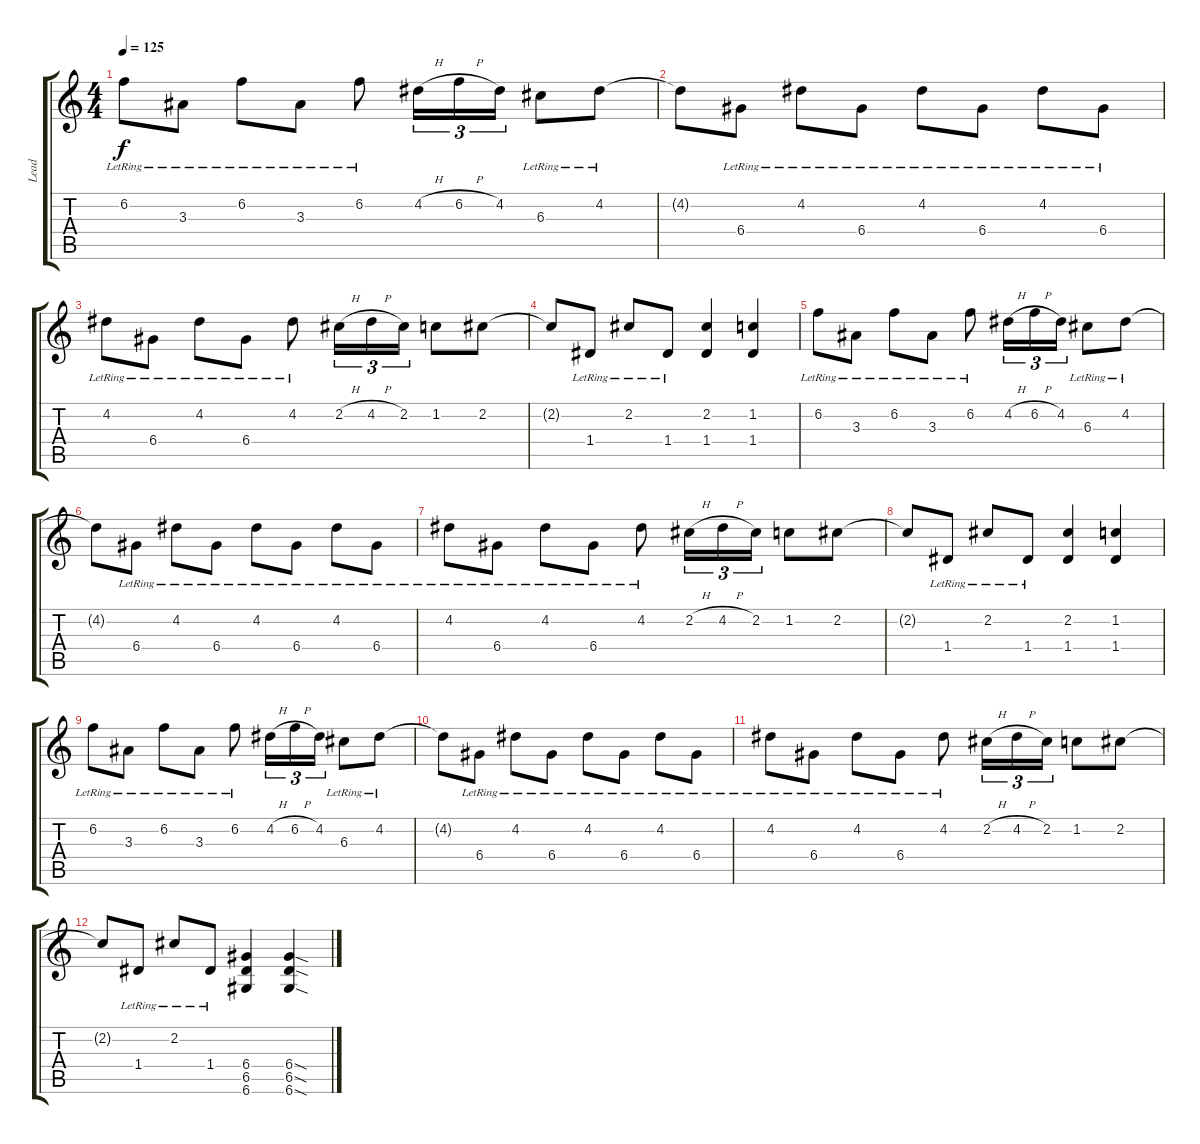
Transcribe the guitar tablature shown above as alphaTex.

\track ("Lead" "Lead") {instrument distortionguitar}
\staff {score tabs}
\tuning (E4 B3 G3 D3 A2 D2) {hide}
\ts (4 4)
\tempo 125
\clef g2
\ks c
6.2{lr}.8{dy f} 3.3{lr}.8 6.2{lr}.8 3.3{lr}.8 6.2{lr}.8 4.2{h}.16{tu (3 2)} 6.2{h}.16{tu (3 2)} 4.2.16{tu (3 2)} 6.3{lr}.8 4.2{lr}.8 |
4.2{t}.8 6.4{lr}.8 4.2{lr}.8 6.4{lr}.8 4.2{lr}.8 6.4{lr}.8 4.2{lr}.8 6.4{lr}.8 |
4.2{lr}.8 6.4{lr}.8 4.2{lr}.8 6.4{lr}.8 4.2{lr}.8 2.2{h}.16{tu (3 2)} 4.2{h}.16{tu (3 2)} 2.2.16{tu (3 2)} 1.2.8 2.2.8 |
2.2{t}.8 1.4{lr}.8 2.2{lr}.8 1.4{lr}.8 (2.2 1.4).4 (1.2 1.4).4 |
6.2{lr}.8 3.3{lr}.8 6.2{lr}.8 3.3{lr}.8 6.2{lr}.8 4.2{h}.16{tu (3 2)} 6.2{h}.16{tu (3 2)} 4.2.16{tu (3 2)} 6.3{lr}.8 4.2{lr}.8 |
4.2{t}.8 6.4{lr}.8 4.2{lr}.8 6.4{lr}.8 4.2{lr}.8 6.4{lr}.8 4.2{lr}.8 6.4{lr}.8 |
4.2{lr}.8 6.4{lr}.8 4.2{lr}.8 6.4{lr}.8 4.2{lr}.8 2.2{h}.16{tu (3 2)} 4.2{h}.16{tu (3 2)} 2.2.16{tu (3 2)} 1.2.8 2.2.8 |
2.2{t}.8 1.4{lr}.8 2.2{lr}.8 1.4{lr}.8 (2.2 1.4).4 (1.2 1.4).4 |
6.2{lr}.8 3.3{lr}.8 6.2{lr}.8 3.3{lr}.8 6.2{lr}.8 4.2{h}.16{tu (3 2)} 6.2{h}.16{tu (3 2)} 4.2.16{tu (3 2)} 6.3{lr}.8 4.2{lr}.8 |
4.2{t}.8 6.4{lr}.8 4.2{lr}.8 6.4{lr}.8 4.2{lr}.8 6.4{lr}.8 4.2{lr}.8 6.4{lr}.8 |
4.2{lr}.8 6.4{lr}.8 4.2{lr}.8 6.4{lr}.8 4.2{lr}.8 2.2{h}.16{tu (3 2)} 4.2{h}.16{tu (3 2)} 2.2.16{tu (3 2)} 1.2.8 2.2.8 |
2.2{t}.8 1.4{lr}.8 2.2{lr}.8 1.4{lr}.8 (6.4 6.5 6.6).4 (6.4{sod} 6.5{sod} 6.6{sod}).4
